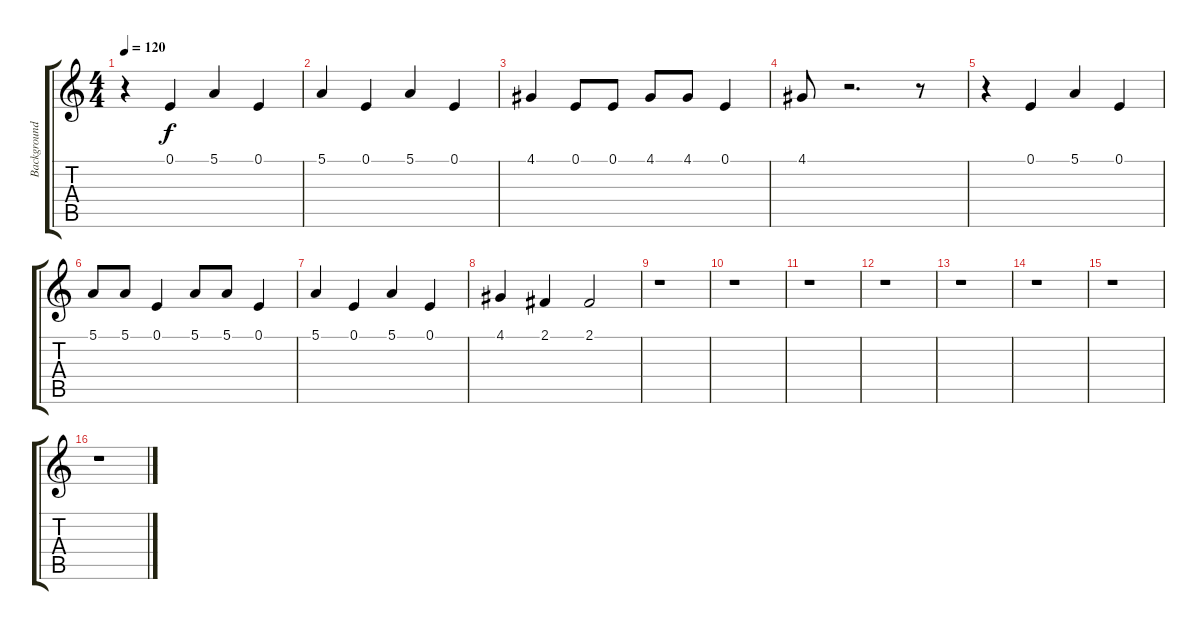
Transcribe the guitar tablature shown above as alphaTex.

\track ("Background Vocals" "Background") {instrument altosax}
\staff {score tabs}
\tuning (E4 B3 G3 D3 A2 E2) {hide}
\ts (4 4)
\tempo 120
\clef g2
\ks c
r.4{dy f} 0.1.4{volume 16} 5.1.4 0.1.4 |
5.1.4 0.1.4 5.1.4 0.1.4 |
4.1.4 0.1.8 0.1.8 4.1.8 4.1.8 0.1.4 |
4.1.8 r.2{d} r.8 |
r.4 0.1.4 5.1.4 0.1.4 |
5.1.8 5.1.8 0.1.4 5.1.8 5.1.8 0.1.4 |
5.1.4 0.1.4 5.1.4 0.1.4 |
4.1.4 2.1.4 2.1.2 |
r.1 |
r.1 |
r.1 |
r.1 |
r.1 |
r.1 |
r.1 |
r.1
